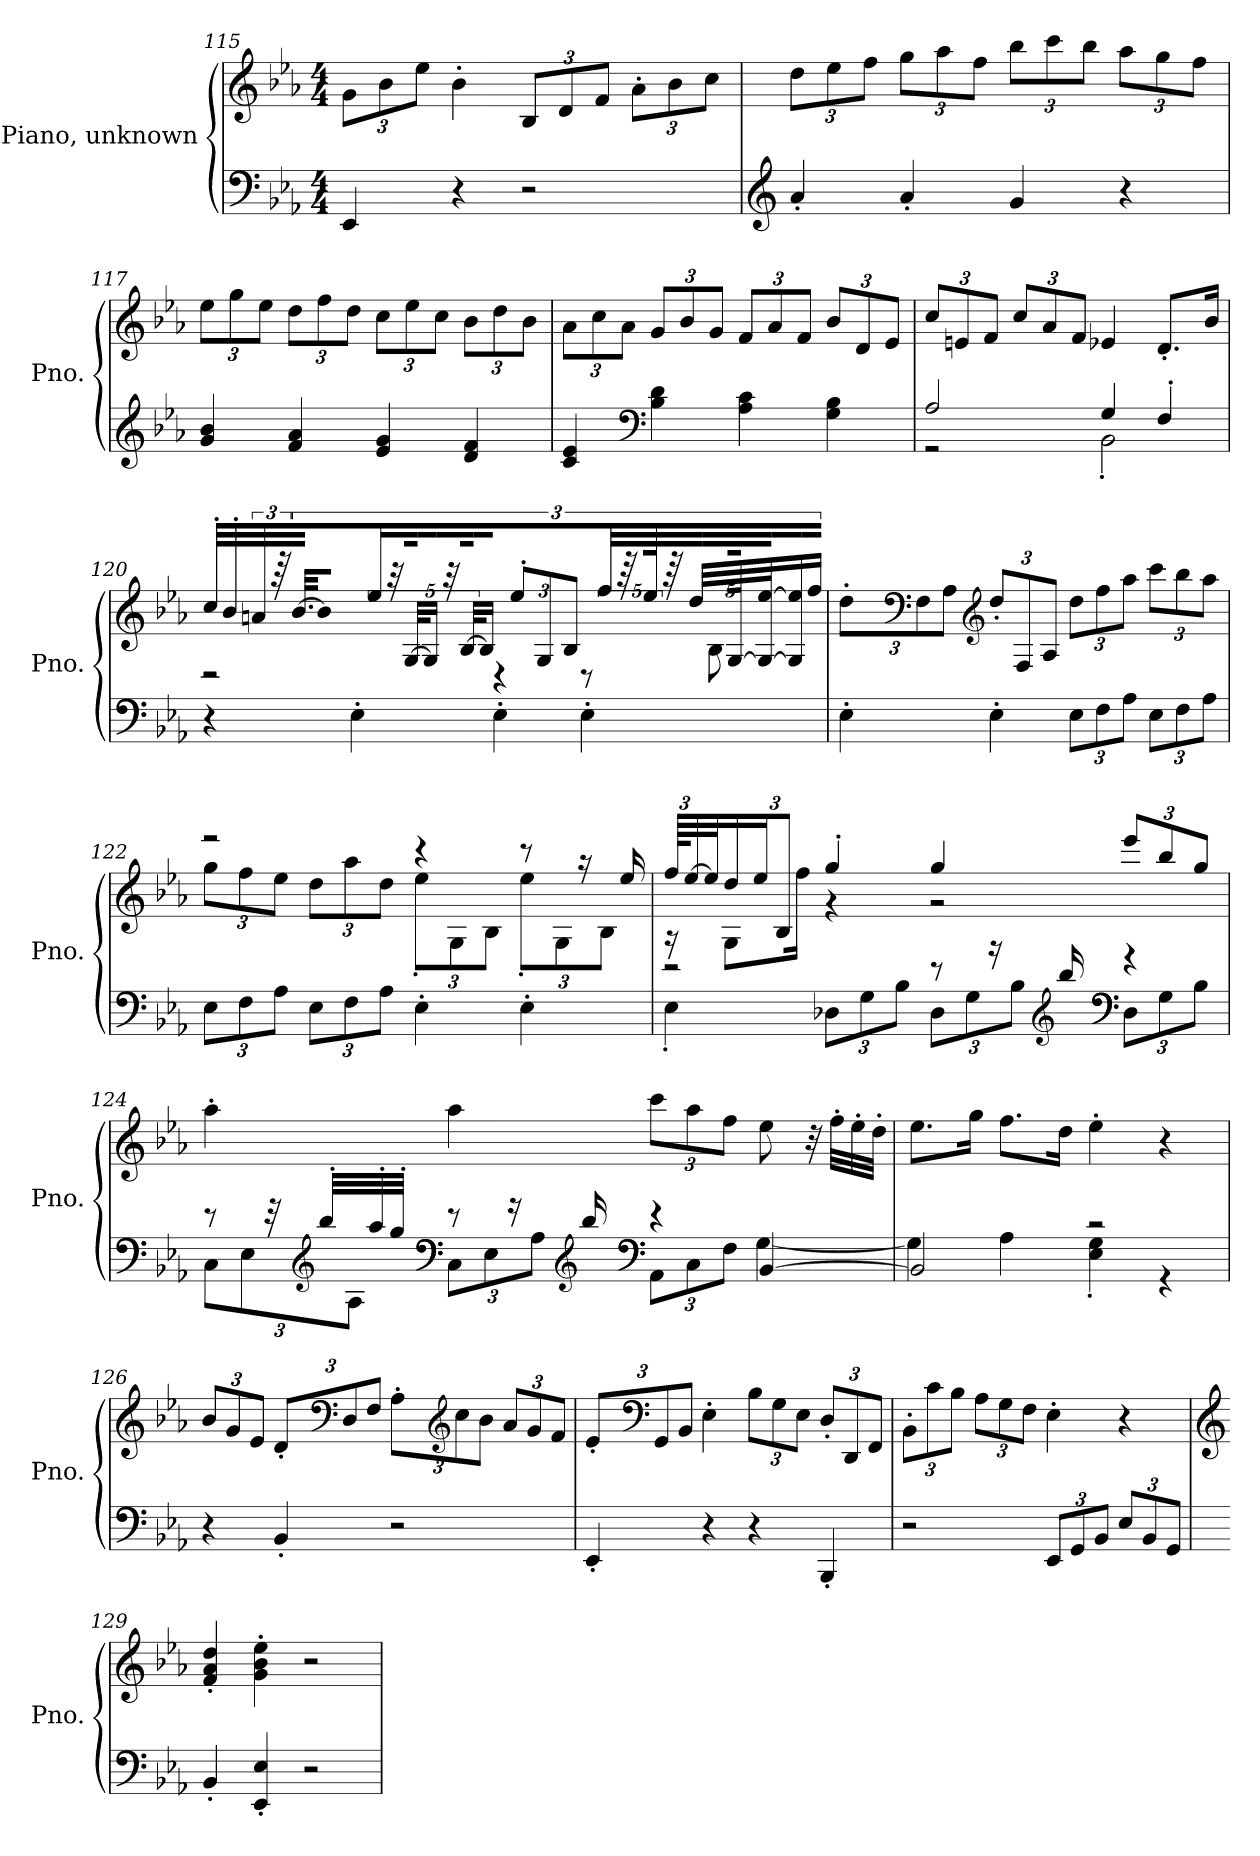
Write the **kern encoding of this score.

**kern	**kern
*part1	*part1
*staff2	*staff1
*I"Piano, unknown	*
*I'Pno.	*
*clefF4	*clefG2
*k[b-e-a-]	*k[b-e-a-]
*M4/4	*M4/4
*	*Xbrackettup
=115	=115
4EE-/	12g\L
.	12b-\
.	12ee-\J
4r	4b-'\
2r	12B-/L
.	12d/
.	12f/J
.	12a-'\L
.	12b-\
.	12cc\J
=116	=116
*clefG2	*
4a-'/	12dd\L
.	12ee-\
.	12ff\J
4a-'/	12gg\L
.	12aa-\
.	12ff\J
4g/	12bb-\L
.	12ccc\
.	12bb-\J
4r	12aa-\L
.	12gg\
.	12ff\J
!!LO:LB:g=z
=117	=117
4g/ 4b-/	12ee-\L
.	12gg\
.	12ee-\J
4f/ 4a-/	12dd\L
.	12ff\
.	12dd\J
4e-/ 4g/	12cc\L
.	12ee-\
.	12cc\J
4d/ 4f/	12b-\L
.	12dd\
.	12b-\J
=118	=118
4c/ 4e-/	12a-\L
.	12cc\
.	12a-\J
*clefF4	*
4B-\ 4d\	12g/L
.	12b-/
.	12g/J
4A-\ 4c\	12f/L
.	12a-/
.	12f/J
4G\ 4B-\	12b-/L
.	12d/
.	12e-/J
=119	=119
*^	*
2A-/	2r	12cc/L
.	.	12en/
.	.	12f/J
.	.	12cc/L
.	.	12a-/
.	.	12f/J
4G/	2BB-'\	4e-X/
4F'/	.	8.d'/L
.	.	16b-/Jk
*v	*v	*
!!LO:LB:g=z
=120	=120
*	*^
4r	32cc'/LLL	2r
.	32b-'/	.
*	*brackettup	*
.	48an/JJJ	.
.	96r	.
.	[48.b-/KKL	.
.	8b-/J]	.
4E-'\	20ee-/	.
.	40r	.
.	[40G/KLL	.
.	20G/JJ]	.
.	40r	.
.	[40B-/KLL	.
.	20B-/JJ]	.
*	*Xbrackettup	*
4E-'\	12ee-'/L	4r
.	12G/	.
.	12B-/J	.
*	*brackettup	*
4E-'\	40ff/	8r
.	80r	.
.	80ee-/	.
.	80r	.
.	40dd/LLL	.
.	[80G/K	.
.	40G/_ [40ee-/J	.
.	16G/] 16ee-/]	8B-\
.	16ff/JJ	.
*	*v	*v
!!LO:PB:g=z
=121	=121
*	*Xbrackettup
4E-'\	12dd'\L
*	*clefF4
.	12F\
.	12A-\J
*	*clefG2
4E-'\	12dd'/L
.	12F/
.	12A-/J
*Xbrackettup	*
12E-\L	12dd\L
12F\	12ff\
12A-\J	12aa-\J
12E-\L	12ccc\L
12F\	12bb-\
12A-\J	12aa-\J
=122	=122
*	*^
12E-\L	2r	12gg\L
12F\	.	12ff\
12A-\J	.	12ee-\J
12E-\L	.	12dd\L
12F\	.	12aa-\
12A-\J	.	12dd\J
4E-'\	4r	12ee-'\L
.	.	12G\
.	.	12B-\J
4E-'\	8r	12ee-'\L
.	.	12G\
.	16r	.
.	.	12B-\J
.	16ee-/	.
!!LO:LB:g=z	!!
=123	=123	=123
*^	*	*
2r	4E-'\	96ff/KLLL	16r
.	.	[48ee-/	.
.	.	32ee-/J]	.
.	.	16dd/	8G\L
.	.	24ee-/J	.
.	.	12B-/J	.
.	.	.	16ff\Jk
.	12D-X\L	4gg'/	4r
.	12G\	.	.
.	12B-\J	.	.
8r	12D-\L	4gg/	2r
.	12G\	.	.
16r	.	.	.
.	12B-\J	.	.
*clefG2	*	*	*
16bb-/	.	.	.
*clefF4	*	*	*
4r	12D-\L	12eee-/L	.
.	12G\	12bb-/	.
.	12B-\J	12gg/J	.
*	*	*v	*v
!!LO:LB:g=z
=124	=124	=124
8r	12C\L	4aa-'\
.	12E-\	.
32r	.	.
*clefG2	*	*
32bb-'/LLL	.	.
.	12A-\J	.
32aa-'/	.	.
32gg'/JJJ	.	.
*clefF4	*	*
8r	12C\L	4aa-\
.	12E-\	.
16r	.	.
.	12A-\J	.
*clefG2	*	*
16bb-/	.	.
*clefF4	*	*
4r	12AA-\L	12ccc\L
.	12C\	12aa-\
.	12F\J	12ff\J
[4BB-/	[4G\	8ee-\
.	.	32r
.	.	32ff'\LLL
.	.	32ee-'\
.	.	32dd'\JJJ
=125	=125	=125
2BB-/]	4G\]	8.ee-\L
.	.	16gg\Jk
.	4A-\	8.ff\L
.	.	16dd\Jk
2r	4E-\' 4G\'	4ee-'\
.	4r	4r
*v	*v	*
!!LO:LB:g=z
=126	=126
4r	12b-/L
.	12g/
.	12e-/J
4BB-'/	12d'/L
*	*clefF4
.	12D/
.	12F/J
2r	12A-'\L
*	*clefG2
.	12cc\
.	12b-\J
.	12a-/L
.	12g/
.	12f/J
=127	=127
4EE-'/	12e-'/L
*	*clefF4
.	12GG/
.	12BB-/J
4r	4E-'\
4r	12B-\L
.	12G\
.	12E-\J
4BBB-'/	12D'/L
.	12DD/
.	12FF/J
=128	=128
2r	12BB-'\L
.	12c\
.	12B-\J
.	12A-\L
.	12G\
.	12F\J
12EE-/L	4E-'\
12GG/	.
12BB-/J	.
12E-/L	4r
12BB-/	.
12GG/J	.
!!LO:LB:g=z
=129	=129
*	*clefG2
4BB-'/	4f/' 4a-/' 4dd/'
4EE-/' 4E-/'	4g\' 4b-\' 4ee-\'
2r	2r
=	=
*-	*-
